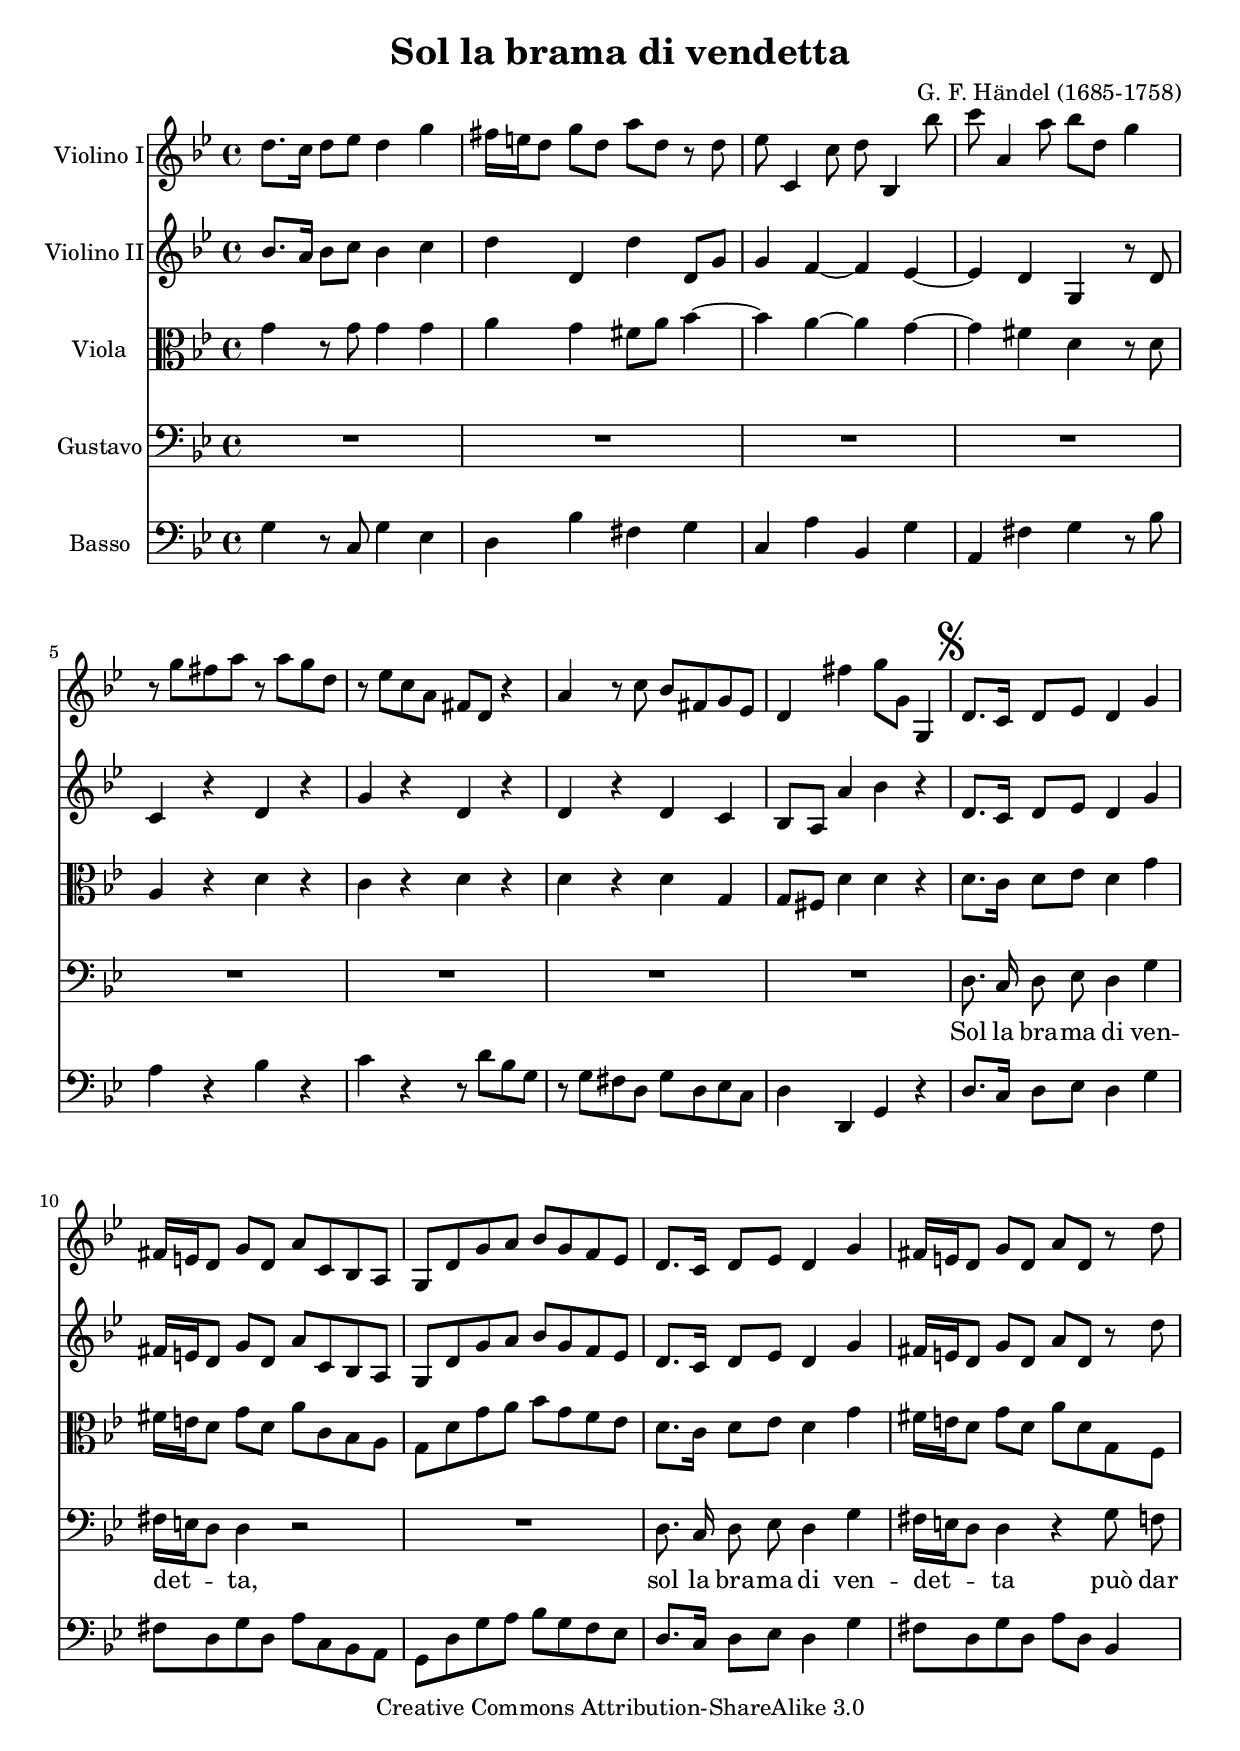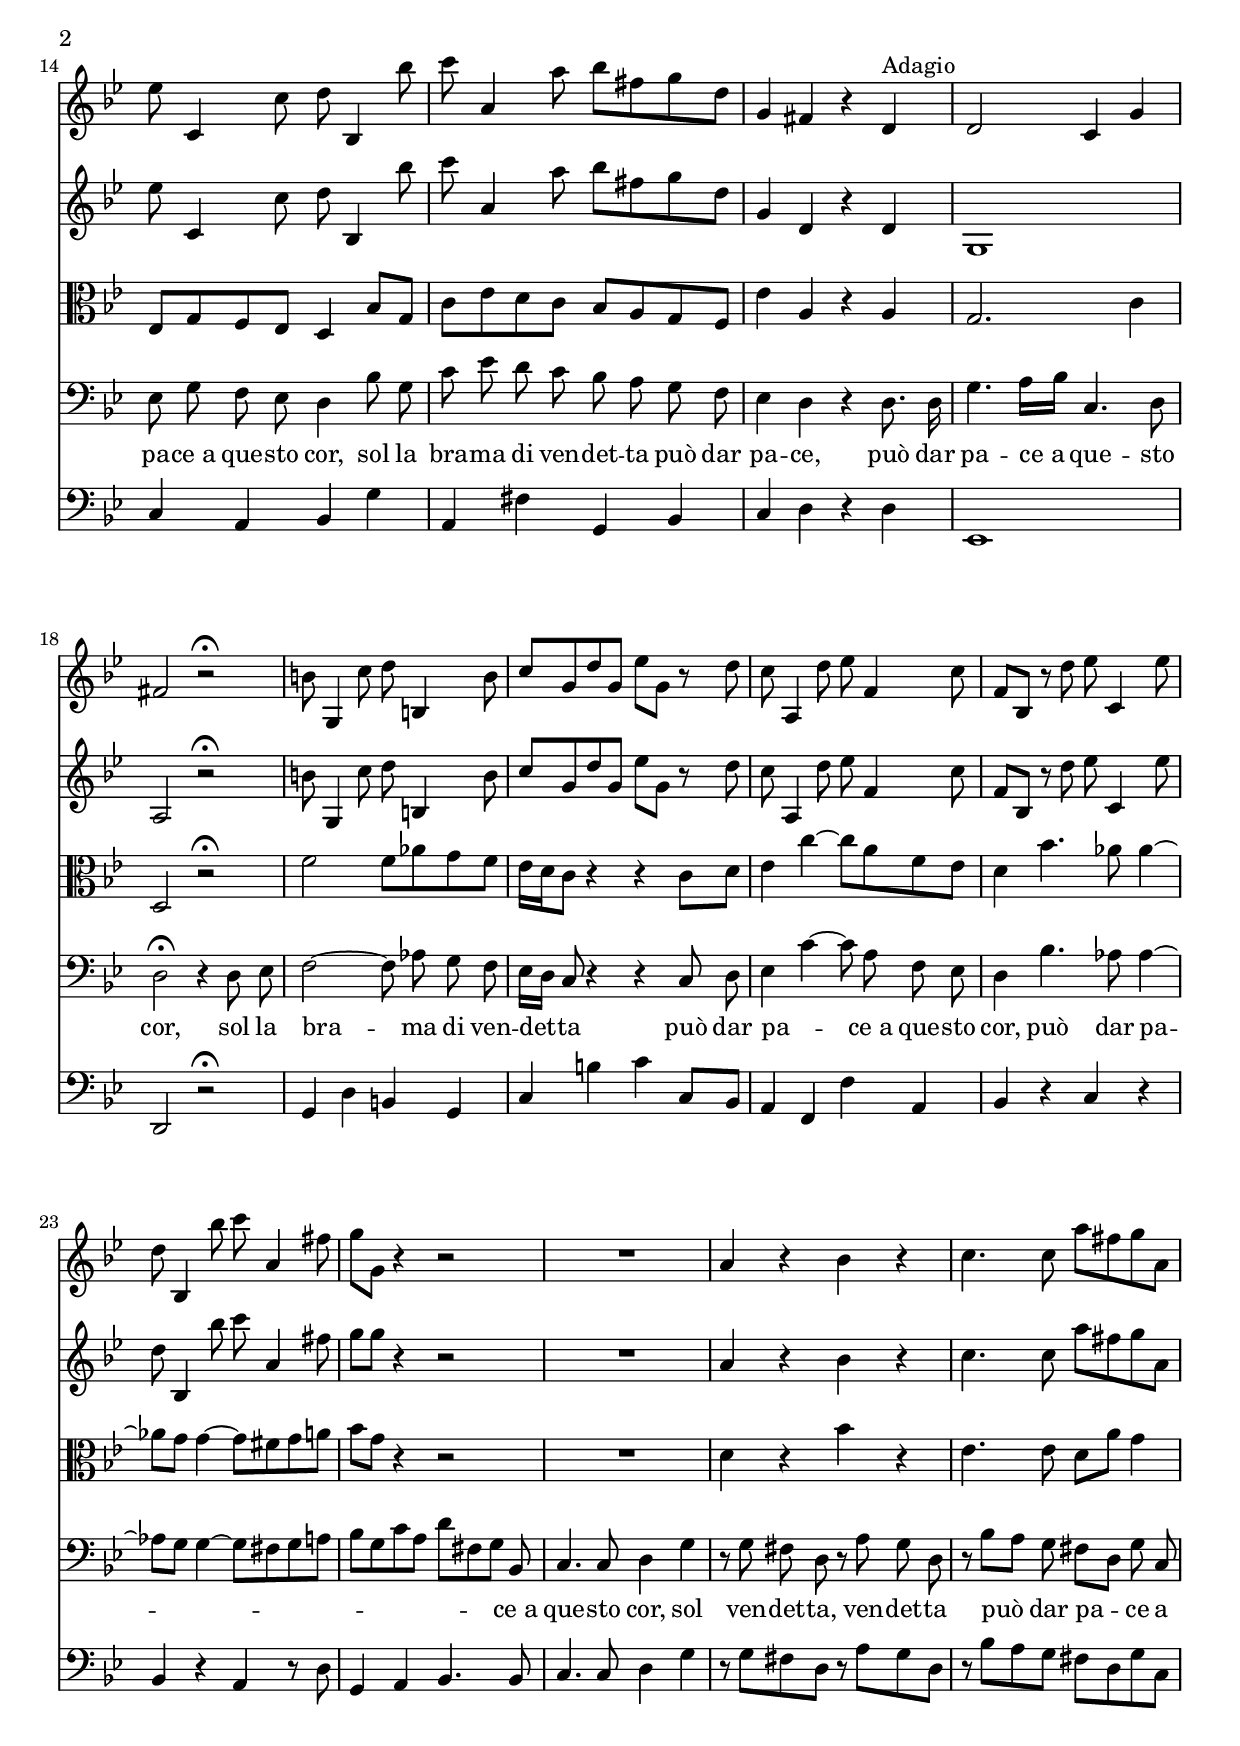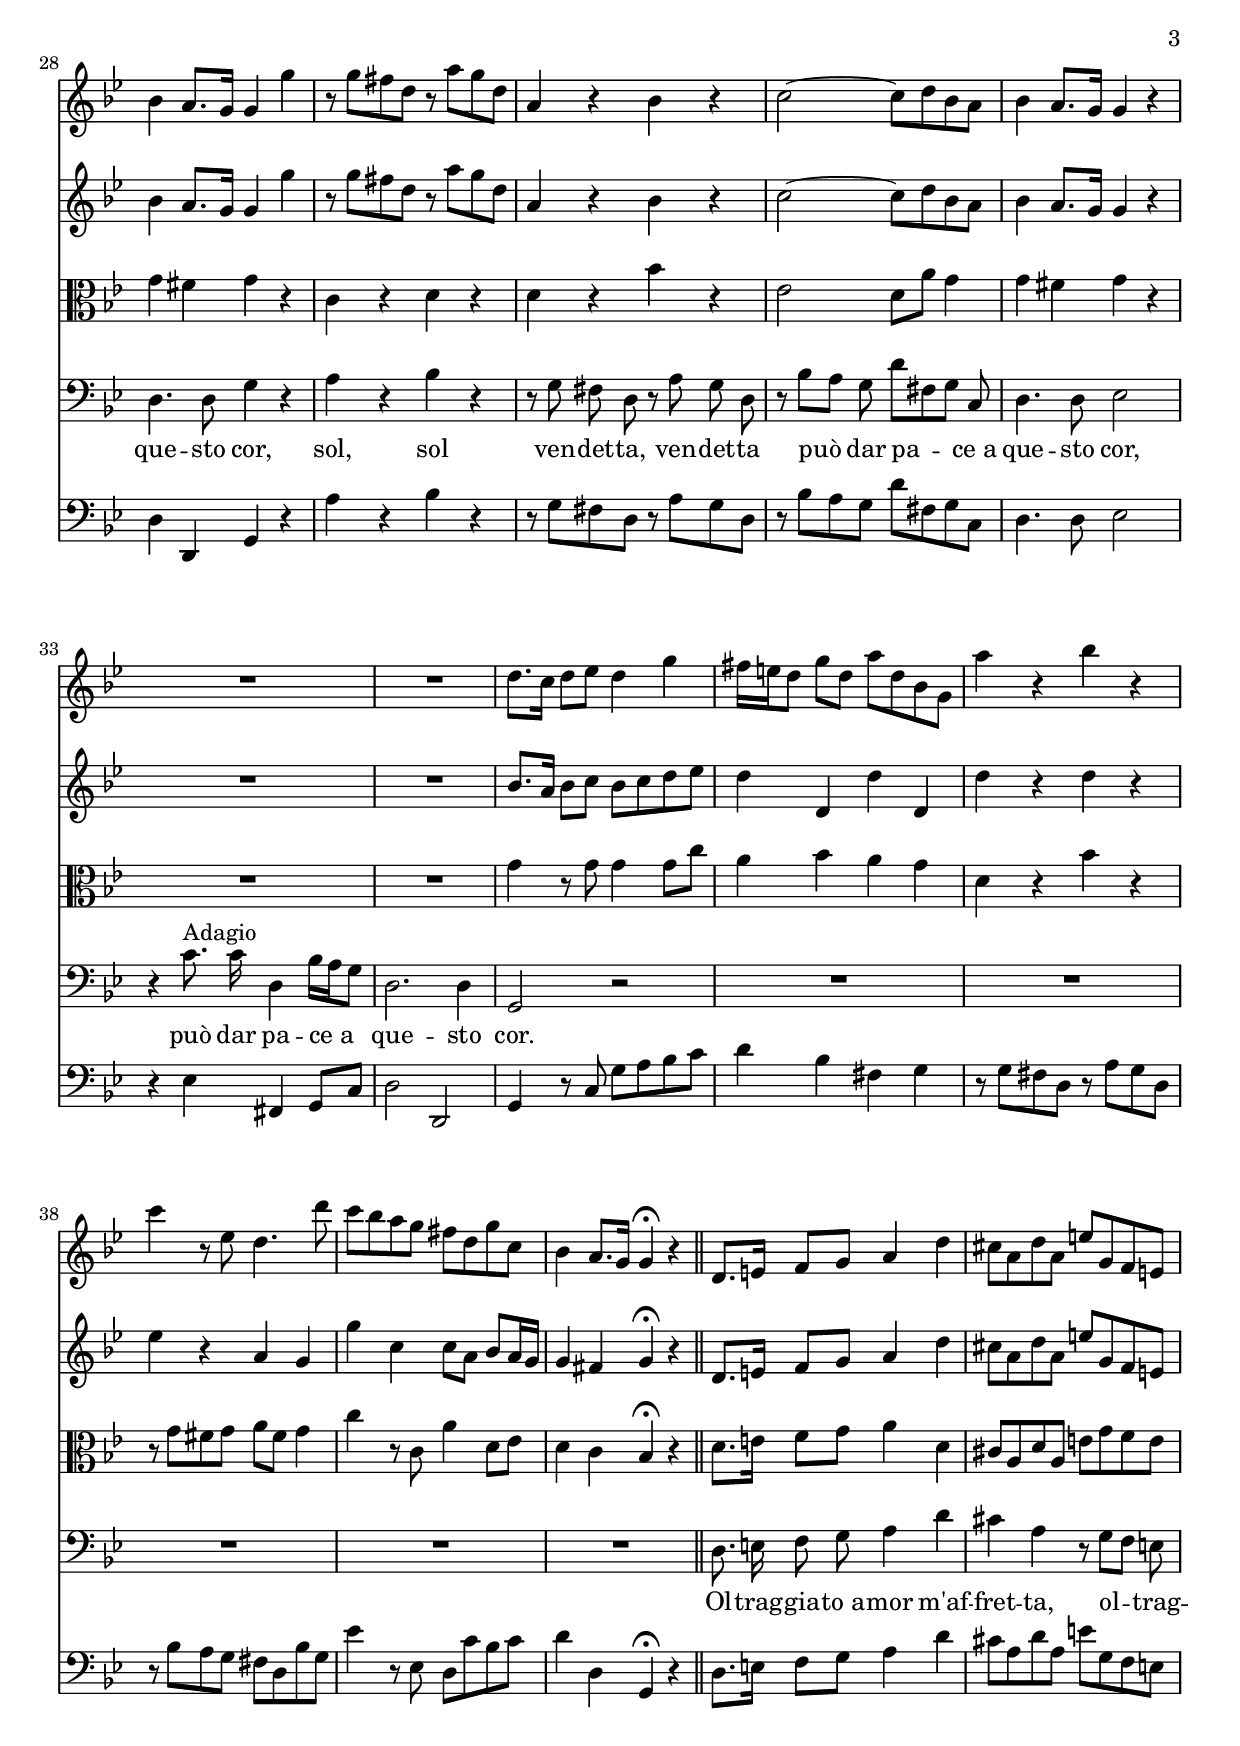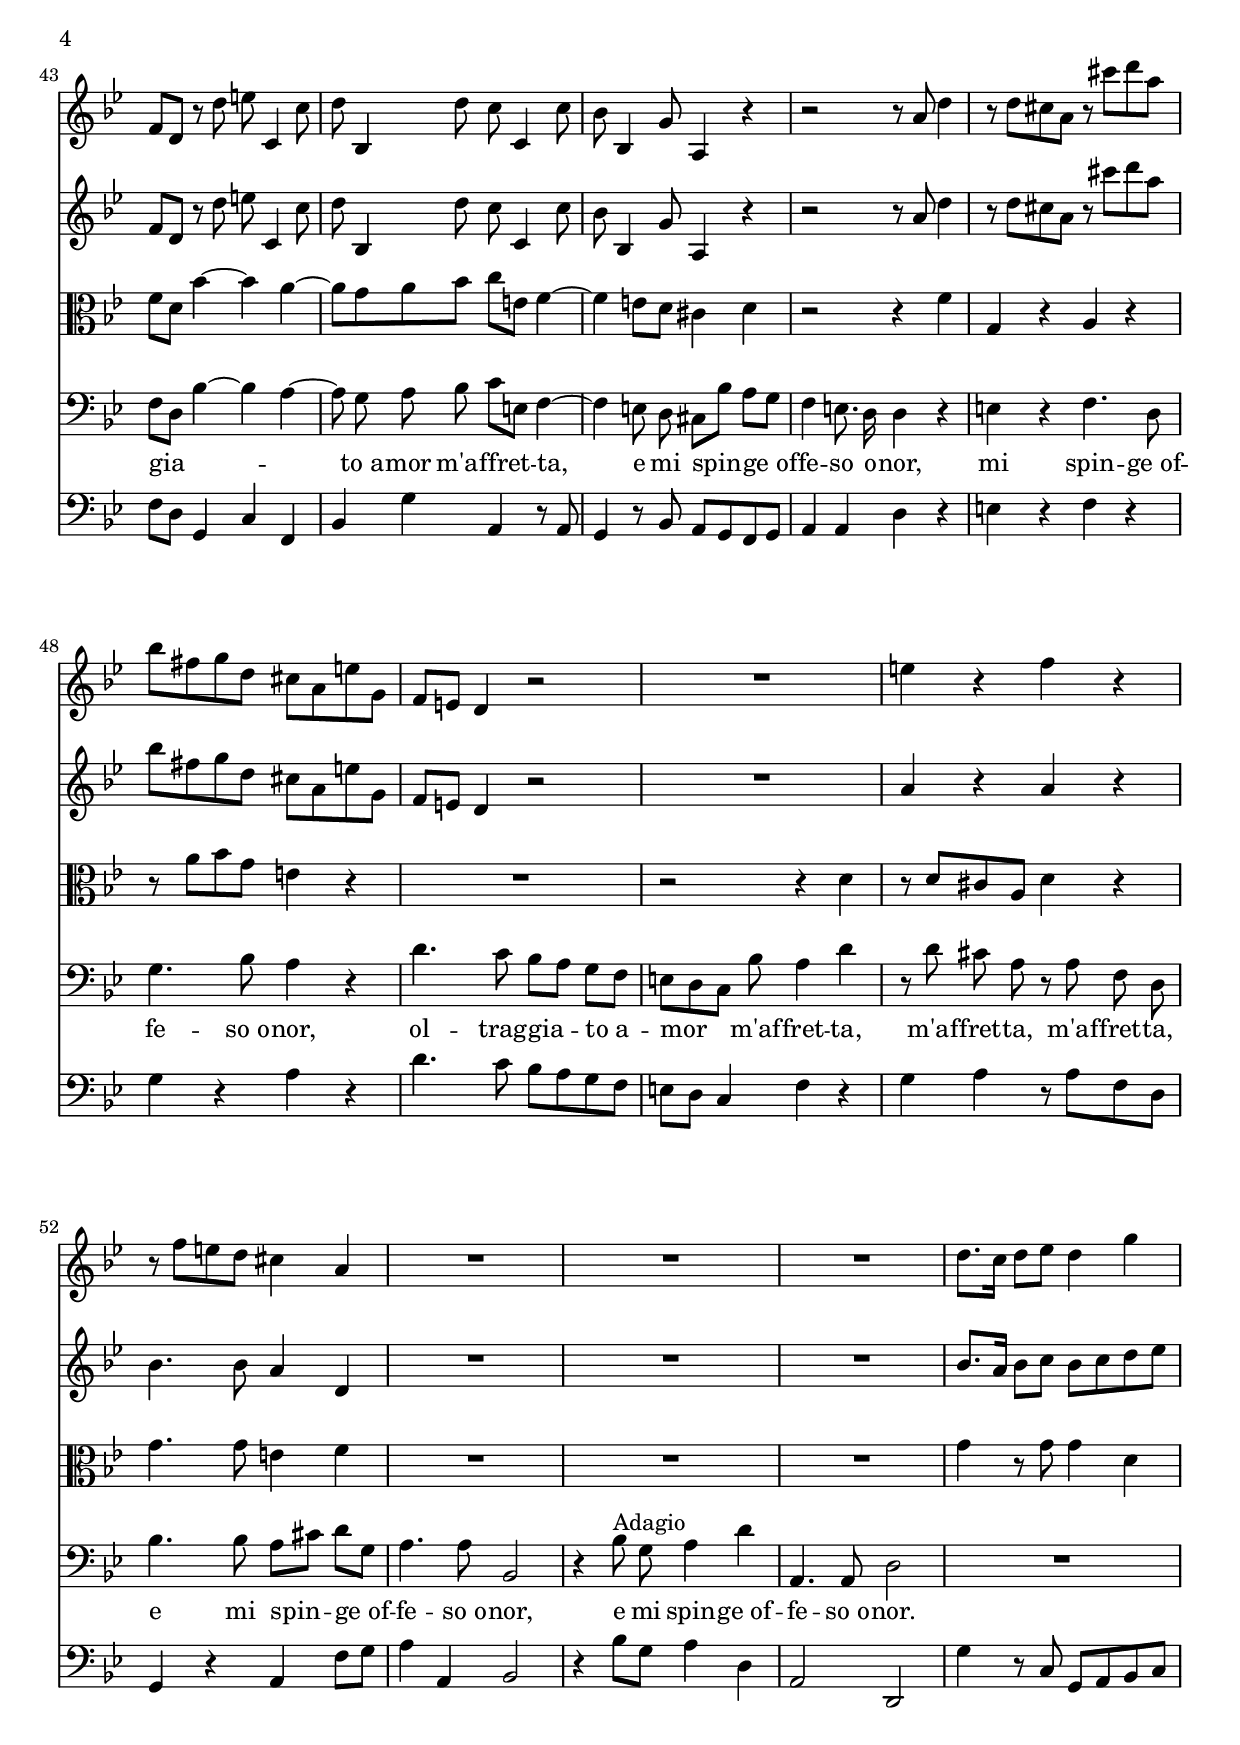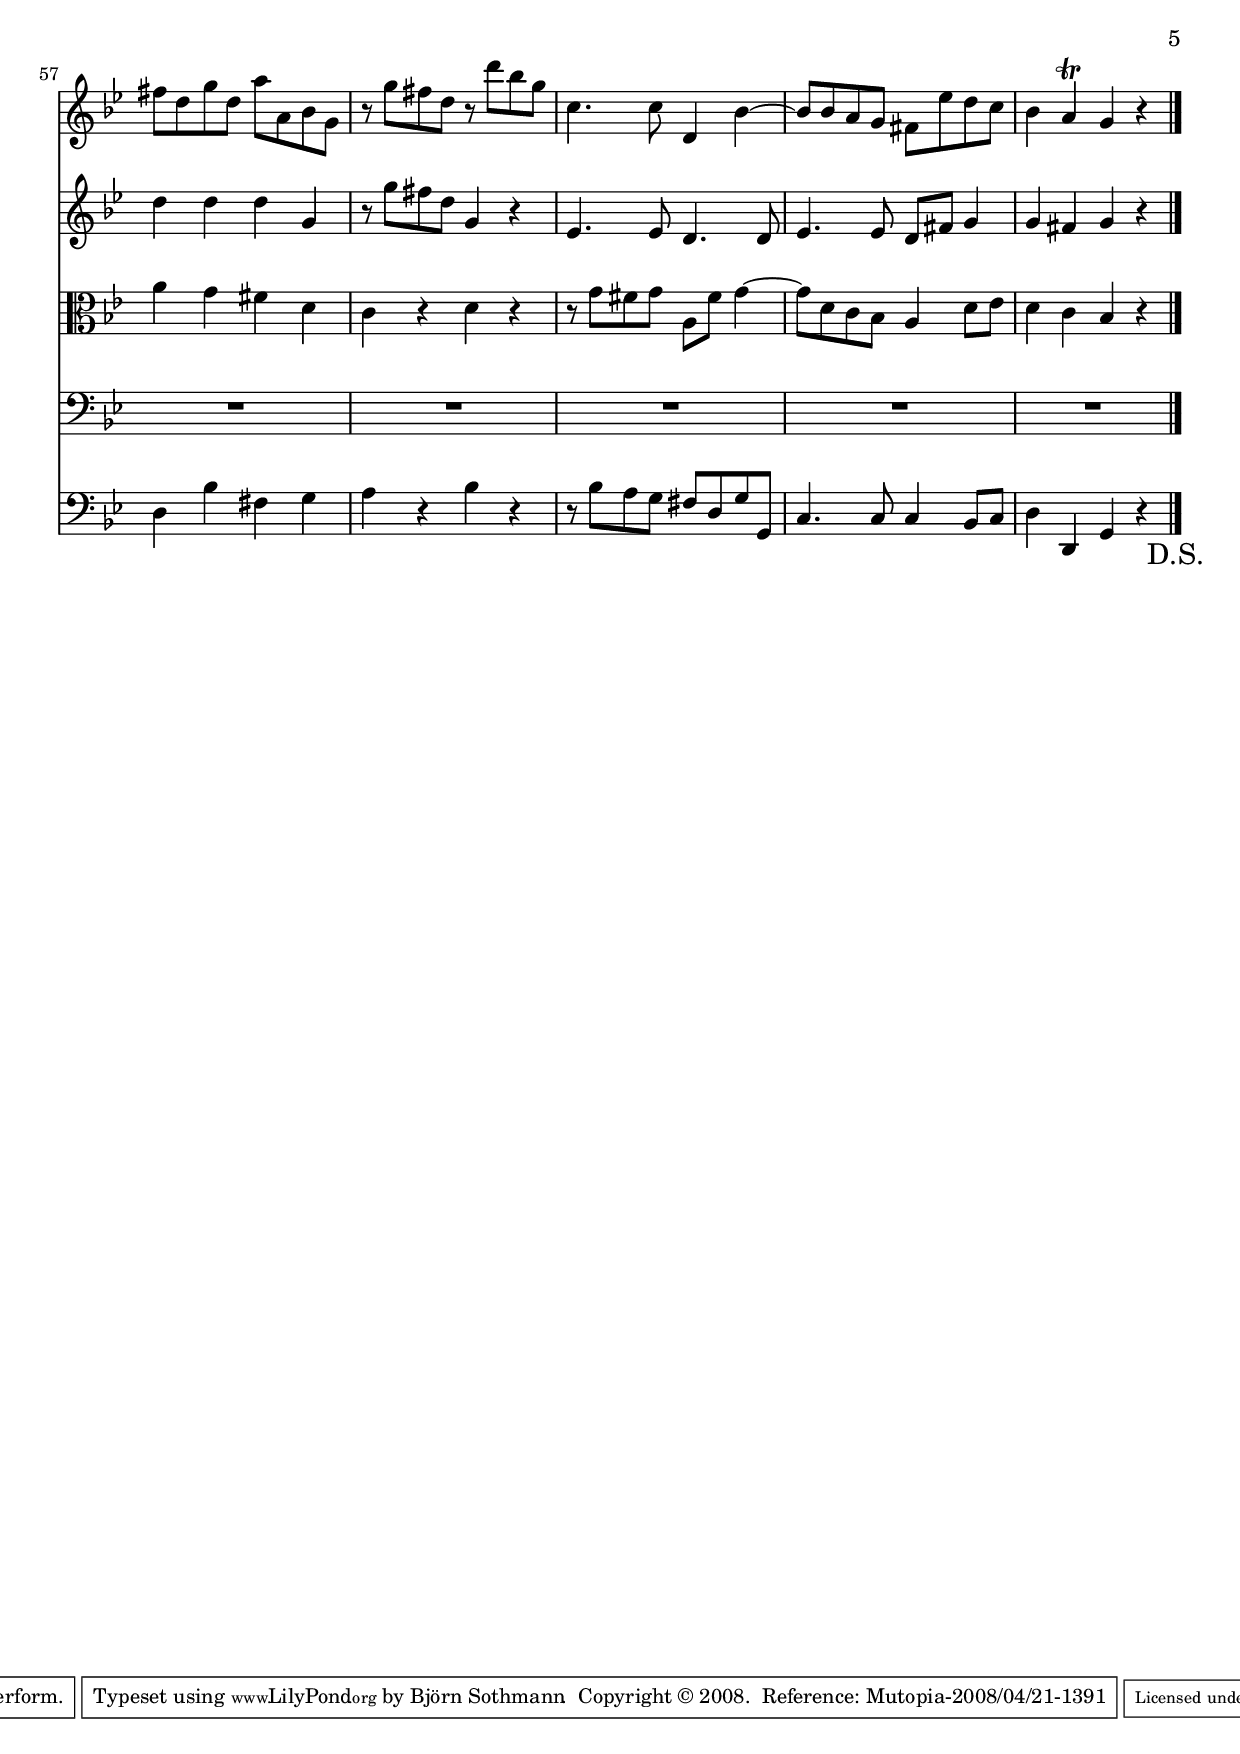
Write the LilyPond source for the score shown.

% Created on Sat Jan 12 11:23:34 CET 2008
\version "2.10.33"

\header {
	title = "Sol la brama di vendetta"
	composer = "G. F. Händel (1685-1758)"
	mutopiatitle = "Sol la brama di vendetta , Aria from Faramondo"
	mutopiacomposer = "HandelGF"
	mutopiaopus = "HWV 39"
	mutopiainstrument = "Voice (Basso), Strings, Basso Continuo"
	date = "1737"
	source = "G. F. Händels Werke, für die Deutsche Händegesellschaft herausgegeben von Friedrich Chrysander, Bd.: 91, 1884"
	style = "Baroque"
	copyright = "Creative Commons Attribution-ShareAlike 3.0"
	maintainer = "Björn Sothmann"
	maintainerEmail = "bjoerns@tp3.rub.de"
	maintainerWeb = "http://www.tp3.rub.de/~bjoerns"
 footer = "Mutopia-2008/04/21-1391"
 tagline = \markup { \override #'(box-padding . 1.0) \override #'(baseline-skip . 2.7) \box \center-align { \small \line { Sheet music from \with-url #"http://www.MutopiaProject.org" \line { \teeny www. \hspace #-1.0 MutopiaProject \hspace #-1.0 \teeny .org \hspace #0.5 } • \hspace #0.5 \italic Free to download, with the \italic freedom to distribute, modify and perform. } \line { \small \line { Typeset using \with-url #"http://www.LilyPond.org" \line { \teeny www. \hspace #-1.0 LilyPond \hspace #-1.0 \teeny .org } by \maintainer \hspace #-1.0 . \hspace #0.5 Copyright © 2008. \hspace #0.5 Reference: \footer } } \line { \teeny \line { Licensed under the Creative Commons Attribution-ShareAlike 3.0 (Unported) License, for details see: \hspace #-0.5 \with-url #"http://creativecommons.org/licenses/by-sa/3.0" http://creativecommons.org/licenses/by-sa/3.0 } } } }
}

\include "deutsch.ly"

verse= \lyricmode {
Sol la bra -- ma di ven -- det -- ta, sol la bra -- ma di ven -- det -- ta può dar pa -- ce_a que -- sto cor, sol la bra -- ma di ven -- det -- ta può dar pa -- ce, può dar pa -- ce_a que -- sto cor, sol la bra -- ma di ven -- det -- ta può dar pa -- ce_a que -- sto cor, può dar pa -- ce_a que -- sto cor, sol ven -- det -- ta, ven -- det -- ta può dar pa -- ce a que -- sto cor, sol, sol ven -- det -- ta, ven -- det -- ta può dar pa -- ce_a que -- sto cor, può dar pa -- ce_a que -- sto cor.
Ol -- trag -- gia -- to_a -- mor m'af -- fret -- ta, ol -- trag -- gia -- to_a -- mor m'af -- fret -- ta, e mi spin -- ge_of -- fe -- so o -- nor, mi spin -- ge_of -- fe -- so_o -- nor, ol -- trag -- gia -- to_a -- mor m'af -- fret -- ta, m'af -- fret -- ta, m'af -- fret -- ta, e mi spin -- ge_of -- fe -- so_o -- nor, e mi spin -- ge_of -- fe -- so_o -- nor.
}
 

staffViolin = \new Staff  {
	\time 4/4
	\override Score.MetronomeMark #'stencil = ##f
	\tempo 4 = 100 
	\set Staff.instrumentName="Violino I"
	\set Staff.midiInstrument="violin"
	\key g \minor
	\clef treble
	\relative c'' {
		d8. c16 d8 es d4 g |
		fis16 e d8 g d a' d, r d |
		es c,4 c'8 d b,4 b''8 |
		c a,4 a'8 b d, g4 |
		r8 g fis a r a g d |
		r es c a fis d r4 |
		a' r8 c b fis g es |
		d4 fis' g8 g, g,4 \mark \markup { \musicglyph #"scripts.segno" } |
		d'8. c16 d8 es d4 g |
		fis16 e d8 g d a' c, b a |
		g d' g a b g f es |
		d8. c16 d8 es d4 g |
		fis16 e d8 g d a' d, r d' |
		es c,4 c'8 d b,4 b''8 |
		c a,4 a'8 b fis g d |
		g,4 fis r d^\markup {Adagio} |
		d2 c4 g' |
		fis2 r\fermata |
		h8 g,4 c'8 d h,4 h'8 |
		c g d' g, es' g, r d' |
		c a,4 d'8 es f,4 c'8 |
		f,[ b,] r d' es c,4 es'8 |
		d b,4 b''8 c a,4 fis'8 |
		g g, r4 r2 |
		R1 |
		a4 r b r |
		c4. c8 a' fis g a, |
		b4 a8. g16 g4 g' |
		r8 g fis d r a' g d |
		a4 r b r |
		c2~ c8 d b a |
		b4 a8. g16 g4 r |
		R1*2 |
		d'8. c16 d8 es d4 g |
		fis16 e d8 g d a' d, b g |
		a'4 r b r |
		c r8 es, d4. d'8 |
		c b a g fis d g c, |
		b4 a8. g16 g4\fermata r4 \bar "||"
		d8. e16 f8 g a4 d |
		cis8 a d a e' g, f e |
		f d r d' e c,4 c'8 |
		d b,4 d'8 c c,4 c'8 |
		b b,4 g'8 a,4 r |
		r2 r8 a' d4 |
		r8 d cis a r cis' d a |
		b fis g d cis a e' g, |
		f e d4 r2 |
		R1 |
		e'4 r f r |
		r8 f e d cis4 a |
		R1*3 |
		d8. c16 d8 es d4 g |
		fis8 d g d a' a, b g |
		r g' fis d r d' b g |
		c,4. c8 d,4 b'~ |
		b8 b a g fis es' d c |
		b4 a\trill g r \override Score.RehearsalMark #'direction = #DOWN \once \override Score.RehearsalMark #'break-visibility =
		#begin-of-line-invisible \mark \markup { "D.S." } |
	\bar "|."
	}

}
staffViolinII = \new Staff  {
	\set Staff.instrumentName="Violino II"
	\set Staff.midiInstrument="violin"
	\key g \minor
	\clef treble
	\relative c'' {
		b8. a16 b8 c b4 c |
		d d, d' d,8 g |
		g4 f~ f es~ |
		es d g, r8 d' |
		c4 r d r |
		g r d r |
		d r d c |
		b8 a a'4 b r |
		d,8. c16 d8 es d4 g |
		fis16 e d8 g d a' c, b a |
		g d' g a b g f es |
		d8. c16 d8 es d4 g |
		fis16 e d8 g d a' d, r d' |
		es c,4 c'8 d b,4 b''8 |
		c a,4 a'8 b fis g d |
		g,4 d r d |
		g,1 |
		a2 r\fermata |
		h'8 g,4 c'8 d h,4 h'8 |
		c g d' g, es' g, r d' |
		c a,4 d'8 es f,4 c'8 |
		f, b, r d' es c,4 es'8 |
		d b,4 b''8 c a,4 fis'8 |
		g g r4 r2 |
		R1 |
		a,4 r b r |
		c4. c8 a' fis g a, |
		b4 a8. g16 g4 g' |
		r8 g fis d r a' g d |
		a4 r b r |
		c2~ c8 d b a |
		b4 a8. g16 g4 r |
		R1*2 |
		b8. a16 b8 c b c d es |
		d4 d, d' d, |
		d' r d r |
		es r a, g |
		g' c, c8 a b a16 g |
		g4 fis g\fermata r \bar "||"
		d8. e16 f8 g a4 d |
		cis8 a d a e' g, f e |
		f d r d' e c,4 c'8 |
		d b,4 d'8 c c,4 c'8 |
		b b,4 g'8 a,4 r |
		r2 r8 a' d4 |
		r8 d cis a r cis' d a |
		b fis g d cis a e' g, |
		f e d4 r2 |
		R1 |
		a'4 r a r |
		b4. b8 a4 d, |
		R1*3 |
		b'8. a16 b8 c b c d es |
		d4 d d g, |
		r8 g' fis d g,4 r |
		es4. es8 d4. d8 |
		es4. es8 d fis g4 |
		g fis g r |
	\bar "|."
	}

}
staffViola = \new Staff  {
	\set Staff.instrumentName="Viola"
	\set Staff.midiInstrument="viola"
	\key g \minor
	\clef alto
	\relative c'' {
		g4 r8 g g4 g |
		a4 g fis8 a b4~ |
		b a~ a g~ |
		g fis d r8 d |
		a4 r d r |
		c r d r |
		d r d g, |
		g8 fis d'4 d r |
		d8. c16 d8 es d4 g |
		fis16 e d8 g d a' c, b a |
		g d' g a b g f es |
		d8. c16 d8 es d4 g |
		fis16 e d8 g d a' d, g, f |
		es8 g f es d4 b'8 g |
		c es d c b a g f |
		es'4 a, r a |
		g2. c4 |
		d,2 r\fermata |
		f'2 f8 as g f |
		es16 d c8 r4 r c8 d |
		es4 c'~ c8 a f es |
		d4 b'4. as8 as4~ |
		as8 g g4~ g8 fis g a |
		b g r4 r2 |
		R1 |
		d4 r b' r |
		es,4. es8 d a' g4 |
		g fis g r |
		c, r d r |
		d r b' r |
		es,2 d8 a' g4 |
		g fis g r |
		R1*2 |
		g4 r8 g g4 g8 c |
		a4 b a g |
		d r b' r |
		r8 g fis g a fis g4 |
		c r8 c, a'4 d,8 es |
		d4 c b\fermata r \bar "||"
		d8. e16 f8 g a4 d, |
		cis8 a d a e' g f e |
		f d b'4~ b a~ |
		a8 g a b c e, f4~ |
		f e8 d cis4 d |
		r2 r4 f |
		g, r a r |
		r8 a' b g e4 r |
		R1 |
		r2 r4 d |
		r8 d cis a d4 r |
		g4. g8 e4 f |
		R1*3 |
		g4 r8 g g4 d |
		a'4 g fis d |
		c r d r |
		r8 g fis g a, fis' g4~ |
		g8 d c b a4 d8 es |
		d4 c b r |
	\bar "|."
	}

}
staffBass = \new Staff  {
	\set Staff.instrumentName="Gustavo"
	\set Staff.midiInstrument="oboe"
	\key g \minor
	\clef bass
	\relative c {
		\context Voice = "melodyBas" {
			\dynamicUp
			\autoBeamOff
			R1*8 |
			d8. c16 d8 es d4 g |
			fis16[ e d8] d4 r2 |
			R1 |
			d8. c16 d8 es d4 g |
			fis16[ e d8] d4 r g8 f |
			es8 g f es d4 b'8 g |
			c es d c b a g f |
			es4 d r d8. d16 |
			g4. a16[ b] c,4. d8 |
			d2\fermata r4 d8 es |
			f2~ f8 as g f |
			es16[ d]c8 r4 r c8 d |
			es4\melisma c'~ c8\melismaEnd a f es |
			d4 b'4. as8 as4~\melisma |
			as8[ g] g4~ g8[ fis g a] |
			b[ g c a] d[ fis, g]\melismaEnd b, |
			c4. c8 d4 g |
			r8 g fis d r a' g d |
			r b'[ a] g fis[ d] g c, |
			d4. d8 g4 r |
			a r b r |
			r8 g fis d r a' g d |
			r b'[ a] g d'[ fis, g] c, |
			d4. d8 es2 |
			r4 c'8.^\markup {Adagio} c16 d,4 b'16[ a g8] |
			d2. d4 |
			g,2 r |
			R1*5 \bar "||"
			d'8. e16 f8 g a4 d |
			cis a r8 g[ f] e |
			f[ d]\melisma b'4~ b a~ |
			a8\melismaEnd g a b c[ e,] f4~ |
			f e8 d cis[ b'] a[ g] |
			f4 e8. d16 d4 r |
			e r f4. d8 |
			g4. b8 a4 r |
			d4. c8 b[ a] g[ f] |
			e[ d c] b' a4 d |
			r8 d cis a r a f d |
			b'4. b8 a[ cis] d[ g,] |
			a4. a8 b,2 |
			r4 b'8^\markup {Adagio} g a4 d |
			a,4. a8 d2 |
			R1*6 |
		}

	\bar "|."
	}

}
staffCello = \new Staff  {
	\set Staff.instrumentName="Basso"
	\set Staff.midiInstrument="harpsichord"
	\key g \minor
	\clef bass
	\relative c' {
		g4 r8 c, g'4 es |
		d b' fis g |
		c, a' b, g' |
		a, fis' g r8 b |
		a4 r b r |
		c r r8 d b g |
		r g fis d g d es c |
		d4 d, g r |
		d'8. c16 d8 es d4 g |
		fis8 d g d a' c, b a |
		g d' g a b g f es |
		d8. c16 d8 es d4 g |
		fis8 d g d a' d, b4 |
		c4 a b g' |
		a, fis' g, b |
		c d r d |
		es,1 |
		d2 r\fermata |
		g4 d' h g |
		c h' c c,8 b |
		a4 f f' a, |
		b r c r |
		b r a r8 d |
		g,4 a b4. b8 |
		c4. c8 d4 g |
		r8 g fis d r a' g d |
		r b' a g fis d g c, |
		d4 d, g r |
		a' r b r |
		r8 g fis d r a' g d |
		r b' a g d' fis, g c, |
		d4. d8 es2 |
		r4 es fis, g8 c |
		d2 d, |
		g4 r8 c g' a b c |
		d4 b fis g |
		r8 g fis d r a' g d |
		r b' a g fis d b' g |
		es'4 r8 es, d c' b c |
		d4 d, g,\fermata r \bar "||"
		d'8. e16 f8 g a4 d |
		cis8 a d a e' g, f e |
		f d g,4 c f, |
		b g' a, r8 a |
		g4 r8 b a g f g |
		a4 a d r |
		e r f r |
		g r a r |
		d4. c8 b a g f |
		e d c4 f r |
		g a r8 a f d |
		g,4 r a f'8 g |
		a4 a, b2 |
		r4 b'8 g a4 d, |
		a2 d, |
		g'4 r8 c, g a b c |
		d4 b' fis g |
		a r b r |
		r8 b a g fis d g g, |
		c4. c8 c4 b8 c |
		d4 d, g4 r |
	\bar "|."
	}

}


\score {
	<<
		\staffViolin
		\staffViolinII
		\staffViola
		\staffBass
		\context Lyrics = "lmelodyBas" \lyricmode  { \lyricsto "melodyBas" \verse }
		
		\staffCello
	>>
	
	\midi {
	}

	\layout  {
	}
}

\paper {
}

